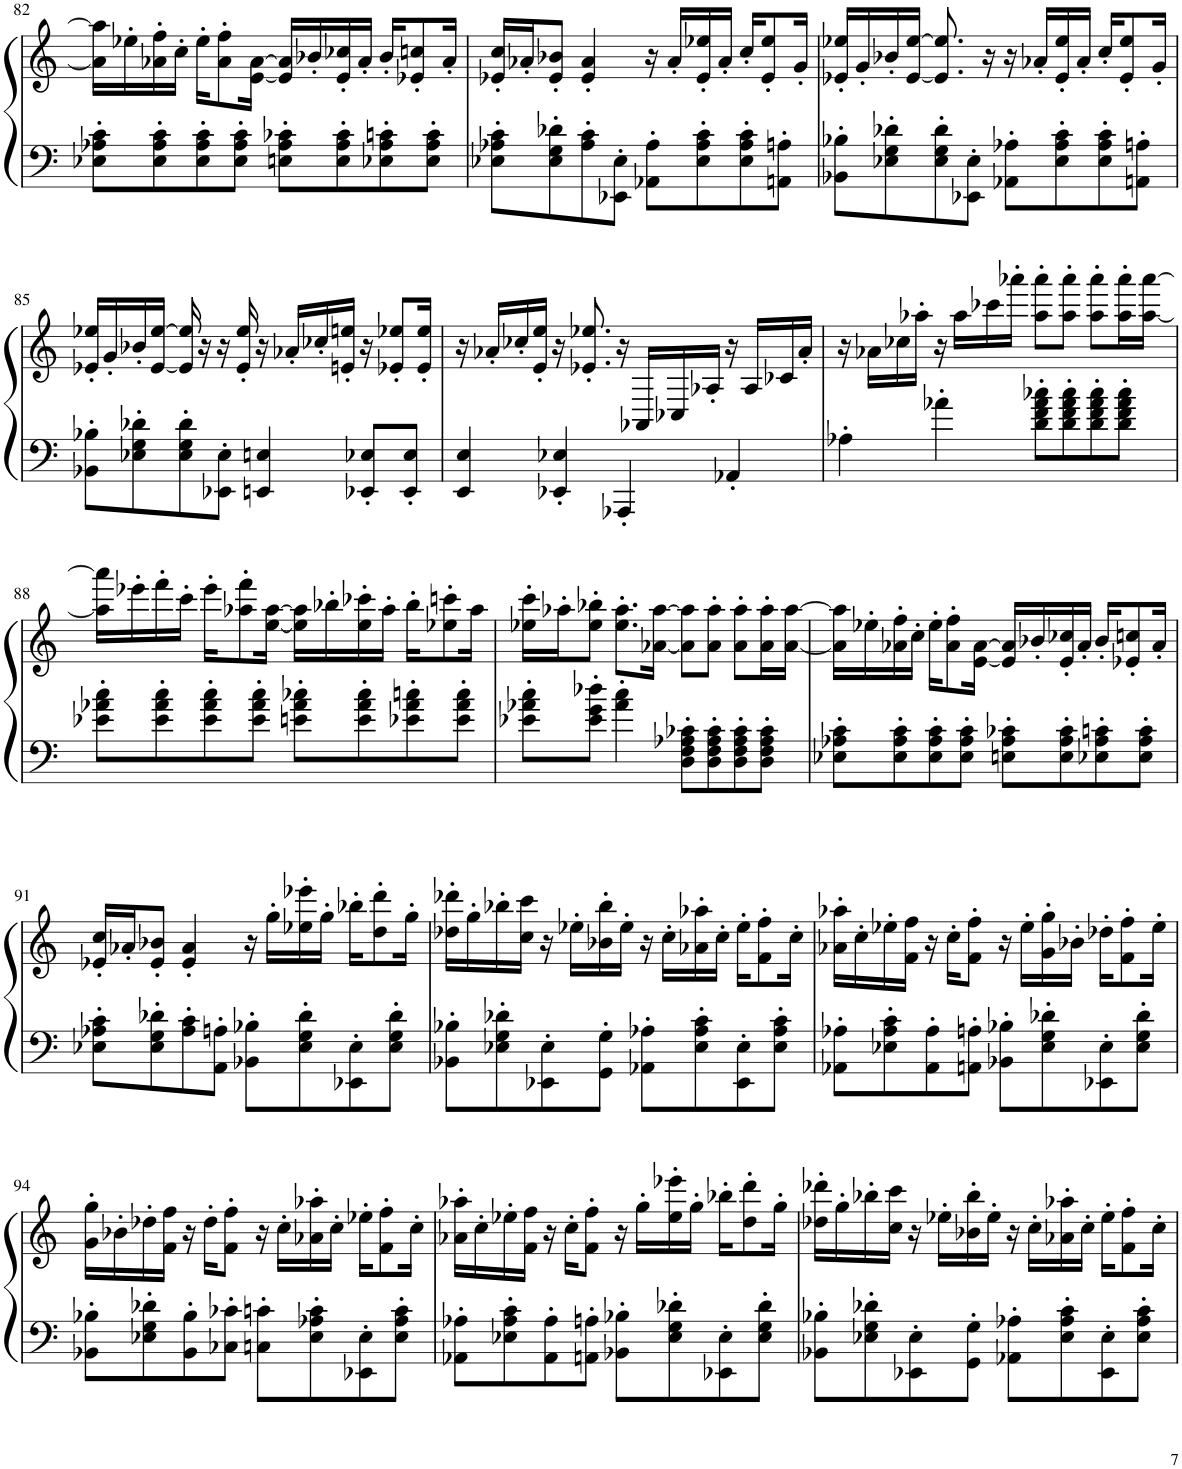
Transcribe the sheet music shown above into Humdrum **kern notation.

**kern	**kern
*part1	*part1
*staff2	*staff1
*I"Piano	*
*I'Pno.	*
!!LO:PB:g=z
*clefF4	*clefG2
*k[]	*k[]
*M4/4	*M4/4
=82	=82
8E-X\' 8A-X\' 8c\'L	16a-\] 16aa-\]LL
.	16ee-X'\
8E-\' 8A-\' 8c\'	16a-X\' 16ff\'
.	16cc'\JJ
8E-\' 8A-\' 8c\'	16ee-'\KL
.	8a-\' 8ff\'
8E-\' 8A-\' 8c\'J	.
.	[16e\ [16a-\Jk
8En\' 8A-\' 8c-X\'L	16e/] 16a-/]LL
.	16b-X'/
8E\' 8A-\' 8c-\'	16e/' 16cc-X/'
.	16a-'/JJ
8E-X\' 8A-\' 8cn\'	16b-'/KL
.	8e-X/' 8ccn/'
8E-\' 8A-\' 8c\'J	.
.	16a-'/Jk
=83	=83
8E-X\' 8A-X\' 8c\'L	16e-X/' 16cc/'LL
.	16a-X'/J
8E-\' 8G\' 8d-X\'	8e-/' 8b-X/'J
8A-\' 8c\'	4e-/' 4a-/'
8EE-X\' 8E-\'J	.
8AA-X\' 8A-\'L	16r
.	16a-'/LL
8E-\' 8A-\' 8c\'	16e-/' 16ee-X/'
.	16a-'/JJ
8E-\' 8A-\' 8c\'	16cc'/KL
.	8e-/' 8ee-/'
8AAn\' 8An\'J	.
.	16g'/Jk
=84	=84
8BB-X\' 8B-X\'L	16e-X/' 16ee-X/'LL
.	16g'/
8E-X\' 8G\' 8d-X\'	16b-X'/
.	[16e-/ [16ee-/JJ
8E-\' 8G\' 8d-\'	8.e-/] 8.ee-/]
8EE-X\' 8E-\'J	.
.	16r
8AA-X\' 8A-X\'L	16r
.	16a-X'/LL
8E-\' 8A-\' 8c\'	16e-/' 16ee-/'
.	16a-'/JJ
8E-\' 8A-\' 8c\'	16cc'/KL
.	8e-/' 8ee-/'
8AAn\' 8An\'J	.
.	16g'/Jk
!!LO:LB:g=z
=85	=85
8BB-X\' 8B-X\'L	16e-X/' 16ee-X/'LL
.	16g'/
8E-X\' 8G\' 8d-X\'	16b-X'/
.	[16e-/ [16ee-/JJ
8E-\' 8G\' 8d-\'	16e-/] 16ee-/]
.	16r
8EE-X\' 8E-\'J	16r
.	16e-/' 16ee-/'
4EEn/ 4En/	16r
.	16a-X'/LL
.	16cc-X'/
.	16en/' 16een/'JJ
8EE-X/' 8E-X/'L	16r
.	8e-X/' 8ee-X/'L
8EE-/' 8E-/'J	.
.	16e-/' 16ee-/'Jk
=86	=86
4EE/ 4E/	16r
.	16a-X'/LL
.	16cc-X'/
.	16e/' 16ee/'JJ
4EE-X/' 4E-X/'	16r
.	8.e-X/' 8.ee-X/'
4AAA-X'/	16r
.	16AA-X/LL
.	16C-X/
.	16A-X'/JJ
4AA-X'/	16r
.	16A-/LL
.	16c-X/
.	16a-'/JJ
=87	=87
4A-X'\	16r
.	16a-X\LL
.	16cc-X\
.	16aa-X'\JJ
4a-X'\	16r
.	16aa-\LL
.	16ccc-X\
.	16aaa-X'\JJ
8d\' 8f\' 8a-\' 8cc-X\'L	8aa-\' 8aaa-\'L
8d\' 8f\' 8a-\' 8cc-\'	8aa-\' 8aaa-\'J
8d\' 8f\' 8a-\' 8cc-\'	8aa-\' 8aaa-\'L
8d\' 8f\' 8a-\' 8cc-\'J	16aa-\' 16aaa-\'L
.	[16aa-\ [16aaa-\JJ
!!LO:LB:g=z
=88	=88
8e-X\' 8a-X\' 8cc\'L	16aa-\] 16aaa-\]LL
.	16eee-X'\
8e-\' 8a-\' 8cc\'	16fff'\
.	16ccc'\JJ
8e-\' 8a-\' 8cc\'	16eee-'\KL
.	8aa-X\' 8fff\'
8e-\' 8a-\' 8cc\'J	.
.	[16ee\ [16aa-\Jk
8en\' 8a-\' 8cc-X\'L	16ee\] 16aa-\]LL
.	16bb-X'\
8e\' 8a-\' 8cc-\'	16ee\' 16ccc-X\'
.	16aa-'\JJ
8e-X\' 8a-\' 8ccn\'	16bb-'\KL
.	8ee-X\' 8cccn\'
8e-\' 8a-\' 8cc\'J	.
.	16aa-\Jk
=89	=89
8e-X\' 8a-X\' 8cc\'L	16ee-X\' 16ccc\'LL
.	16aa-X'\J
8e-\' 8g\' 8dd-X\'J	8ee-\' 8bb-X\'J
4a-\' 4cc\'	8.ee-\' 8.aa-\'L
.	[16a-X\ [16aa-\Jk
8D\' 8F\' 8A-X\' 8c-X\'L	8a-\] 8aa-\]L
8D\' 8F\' 8A-\' 8c-\'	8a-\' 8aa-\'J
8D\' 8F\' 8A-\' 8c-\'	8a-\' 8aa-\'L
8D\' 8F\' 8A-\' 8c-\'J	16a-\' 16aa-\'L
.	[16a-\ [16aa-\JJ
=90	=90
8E-X\' 8A-X\' 8c\'L	16a-\] 16aa-\]LL
.	16ee-X'\
8E-\' 8A-\' 8c\'	16a-X\' 16ff\'
.	16cc'\JJ
8E-\' 8A-\' 8c\'	16ee-'\KL
.	8a-\' 8ff\'
8E-\' 8A-\' 8c\'J	.
.	[16e\ [16a-\Jk
8En\' 8A-\' 8c-X\'L	16e/] 16a-/]LL
.	16b-X'/
8E\' 8A-\' 8c-\'	16e/' 16cc-X/'
.	16a-'/JJ
8E-X\' 8A-\' 8cn\'	16b-'/KL
.	8e-X/' 8ccn/'
8E-\' 8A-\' 8c\'J	.
.	16a-'/Jk
!!LO:LB:g=z
=91	=91
8E-X\' 8A-X\' 8c\'L	16e-X/' 16cc/'LL
.	16a-X'/J
8E-\' 8G\' 8d-X\'	8e-/' 8b-X/'J
8A-\' 8c\'	4e-/' 4a-/'
8AA\' 8An\'J	.
8BB-X\' 8B-X\'L	16r
.	16gg'\LL
8E-\' 8G\' 8d-\'	16ee-X\' 16eee-X\'
.	16gg'\JJ
8EE-X\' 8E-\'	16bb-X'\KL
.	8dd\' 8ddd\'
8E-\' 8G\' 8d-\'J	.
.	16gg'\Jk
=92	=92
8BB-X\' 8B-X\'L	16dd-X\' 16ddd-X\'LL
.	16gg'\
8E-X\' 8G\' 8d-X\'	16bb-X'\
.	16cc\ 16ccc\JJ
8EE-X\' 8E-\'	16r
.	16ee-X'\LL
8GG\' 8G\'J	16b-X\' 16bb-\'
.	16ee-'\JJ
8AA-X\' 8A-X\'L	16r
.	16cc'\LL
8E-\' 8A-\' 8c\'	16a-X\' 16aa-X\'
.	16cc'\JJ
8EE-\' 8E-\'	16ee-'\KL
.	8f\' 8ff\'
8E-\' 8A-\' 8c\'J	.
.	16cc'\Jk
=93	=93
8AA-X\' 8A-X\'L	16a-X\' 16aa-X\'LL
.	16cc'\
8E-X\' 8A-\' 8c\'	16ee-X'\
.	16f\ 16ff\JJ
8AA-\' 8A-\'	16r
.	16cc'\KL
8AAn\' 8An\'J	8f\' 8ff\'J
8BB-X\' 8B-X\'L	16r
.	16ee-'\LL
8E-\' 8G\' 8d-X\'	16g\' 16gg\'
.	16b-X'\JJ
8EE-X\' 8E-\'	16dd-X'\KL
.	8f\' 8ff\'
8E-\' 8G\' 8d-\'J	.
.	16ee-'\Jk
!!LO:LB:g=z
=94	=94
8BB-X\' 8B-X\'L	16g\' 16gg\'LL
.	16b-X'\
8E-X\' 8G\' 8d-X\'	16dd-X'\
.	16f\ 16ff\JJ
8BB-\' 8B-\'	16r
.	16dd-'\KL
8C-X\' 8c-X\'J	8f\' 8ff\'J
8Cn\' 8cn\'L	16r
.	16cc'\LL
8E-\' 8A-X\' 8c\'	16a-X\' 16aa-X\'
.	16cc'\JJ
8EE-X\' 8E-\'	16ee-X'\KL
.	8f\' 8ff\'
8E-\' 8A-\' 8c\'J	.
.	16cc'\Jk
=95	=95
8AA-X\' 8A-X\'L	16a-X\' 16aa-X\'LL
.	16cc'\
8E-X\' 8A-\' 8c\'	16ee-X'\
.	16f\ 16ff\JJ
8AA-\' 8A-\'	16r
.	16cc'\KL
8AAn\' 8An\'J	8f\' 8ff\'J
8BB-X\' 8B-X\'L	16r
.	16gg'\LL
8E-\' 8G\' 8d-X\'	16ee-\' 16eee-X\'
.	16gg'\JJ
8EE-X\' 8E-\'	16bb-X'\KL
.	8dd\' 8ddd\'
8E-\' 8G\' 8d-\'J	.
.	16gg'\Jk
=96	=96
8BB-X\' 8B-X\'L	16dd-X\' 16ddd-X\'LL
.	16gg'\
8E-X\' 8G\' 8d-X\'	16bb-X'\
.	16cc\ 16ccc\JJ
8EE-X\' 8E-\'	16r
.	16ee-X'\LL
8GG\' 8G\'J	16b-X\' 16bb-\'
.	16ee-'\JJ
8AA-X\' 8A-X\'L	16r
.	16cc'\LL
8E-\' 8A-\' 8c\'	16a-X\' 16aa-X\'
.	16cc'\JJ
8EE-\' 8E-\'	16ee-'\KL
.	8f\' 8ff\'
8E-\' 8A-\' 8c\'J	.
.	16cc'\Jk
=	=
*-	*-
